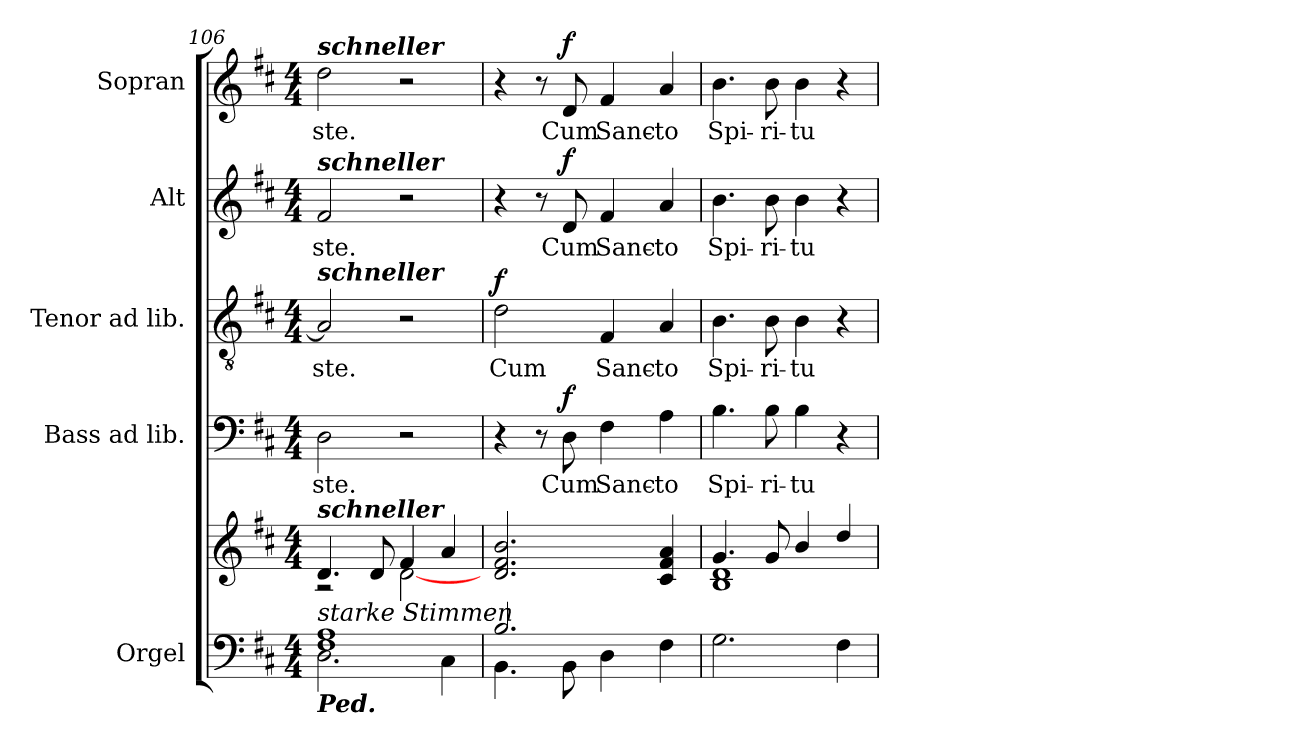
**kern	**kern	**kern	**text	**dynam	**kern	**text	**dynam	**kern	**text	**dynam	**kern	**text	**dynam
*part5	*part5	*part4	*part4	*part4	*part3	*part3	*part3	*part2	*part2	*part2	*part1	*part1	*part1
*staff6	*staff5	*staff4	*staff4	*staff4	*staff3	*staff3	*staff3	*staff2	*staff2	*staff2	*staff1	*staff1	*staff1
*I"Orgel	*	*I"Bass ad lib.	*	*	*I"Tenor ad lib.	*	*	*I"Alt	*	*	*I"Sopran	*	*
*I'Org.	*	*I'B.	*	*	*I'T.	*	*	*I'A.	*	*	*I'S.	*	*
*clefF4	*clefG2	*clefF4	*	*	*clefGv2	*	*	*clefG2	*	*	*clefG2	*	*
*k[f#c#]	*k[f#c#]	*k[f#c#]	*	*	*k[f#c#]	*	*	*k[f#c#]	*	*	*k[f#c#]	*	*
*D:	*D:	*D:	*	*	*D:	*	*	*D:	*	*	*D:	*	*
*M4/4	*M4/4	*M4/4	*	*	*M4/4	*	*	*M4/4	*	*	*M4/4	*	*
=106	=106	=106	=106	=106	=106	=106	=106	=106	=106	=106	=106	=106	=106
*^	*^	*	*	*	*	*	*	*	*	*	*	*	*
!	!	!	!	!	!	!	!	!	!	!	!	!	!LO:TX:a:Bi:t=schneller	!	!
!	!	!	!	!	!	!	!	!	!	!LO:TX:a:Bi:t=schneller	!	!	!	!	!
!	!	!	!	!	!	!	!LO:TX:a:Bi:t=schneller	!	!	!	!	!	!	!	!
!	!	!LO:TX:a:Bi:t=schneller	!	!	!	!	!	!	!	!	!	!	!	!	!
!	!	!LO:TX:b:i:t=starke Stimmen	!	!	!	!	!	!	!	!	!	!	!	!	!
!LO:TX:b:Bi:t=Ped.	!	!	!	!	!	!	!	!	!	!	!	!	!	!	!
!	!	!	!	!	!LO:LY:b	!	!	!LO:LY:b	!	!	!LO:LY:b	!	!	!LO:LY:b	!
1F# 1A	2.D\	4.d/	2rA	2D\	-ste.	.	2A/]	-ste.	.	2f#/	-ste.	.	2dd\	-ste.	.
.	.	8d/	.	.	.	.	.	.	.	.	.	.	.	.	.
.	.	4f#/	[<2d\	2r	.	.	2r	.	.	2r	.	.	2r	.	.
.	4C#\	4a/	.	.	.	.	.	.	.	.	.	.	.	.	.
*	*	*v	*v	*	*	*	*	*	*	*	*	*	*	*	*
=107	=107	=107	=107	=107	=107	=107	=107	=107	=107	=107	=107	=107	=107	=107
!	!	!	!	!	!	!	!LO:LY:b	!LO:DY:a	!	!	!	!	!	!
2.B/	4.BB\	2.d/ 2.f#/ 2.b/	4r	.	.	2d\	Cum	f	4r	.	.	4r	.	.
.	.	.	8r	.	.	.	.	.	8r	.	.	8r	.	.
!	!	!	!	!LO:LY:b	!LO:DY:a	!	!	!	!	!LO:LY:b	!LO:DY:a	!	!LO:LY:b	!LO:DY:a
.	8BB\	.	8D\	Cum	f	.	.	.	8d/	Cum	f	8d/	Cum	f
!	!	!	!	!LO:LY:b	!	!	!LO:LY:b	!	!	!LO:LY:b	!	!	!LO:LY:b	!
.	4D\	.	4F#\	Sanc-	.	4F#/	Sanc-	.	4f#/	Sanc-	.	4f#/	Sanc-	.
!	!	!	!	!LO:LY:b	!	!	!LO:LY:b	!	!	!LO:LY:b	!	!	!LO:LY:b	!
4ryy	4F#\	4c#/ 4f#/ 4a/	4A\	-to	.	4A/	-to	.	4a/	-to	.	4a/	-to	.
=108	=108	=108	=108	=108	=108	=108	=108	=108	=108	=108	=108	=108	=108	=108
*	*	*^	*	*	*	*	*	*	*	*	*	*	*	*
!	!	!	!	!	!LO:LY:b	!	!	!LO:LY:b	!	!	!LO:LY:b	!	!	!LO:LY:b	!
*v	*v	*	*	*	*	*	*	*	*	*	*	*	*	*	*
2.G\	4.g/	1B 1d	4.B\	Spi-	.	4.B\	Spi-	.	4.b\	Spi-	.	4.b\	Spi-	.
!	!	!	!	!LO:LY:b	!	!	!LO:LY:b	!	!	!LO:LY:b	!	!	!LO:LY:b	!
.	8g/	.	8B\	-ri-	.	8B\	-ri-	.	8b\	-ri-	.	8b\	-ri-	.
!	!	!	!	!LO:LY:b	!	!	!LO:LY:b	!	!	!LO:LY:b	!	!	!LO:LY:b	!
.	4b/	.	4B\	-tu	.	4B\	-tu	.	4b\	-tu	.	4b\	-tu	.
4F#\	4dd/	.	4r	.	.	4r	.	.	4r	.	.	4r	.	.
*	*v	*v	*	*	*	*	*	*	*	*	*	*	*	*
=	=	=	=	=	=	=	=	=	=	=	=	=	=
*-	*-	*-	*-	*-	*-	*-	*-	*-	*-	*-	*-	*-	*-
